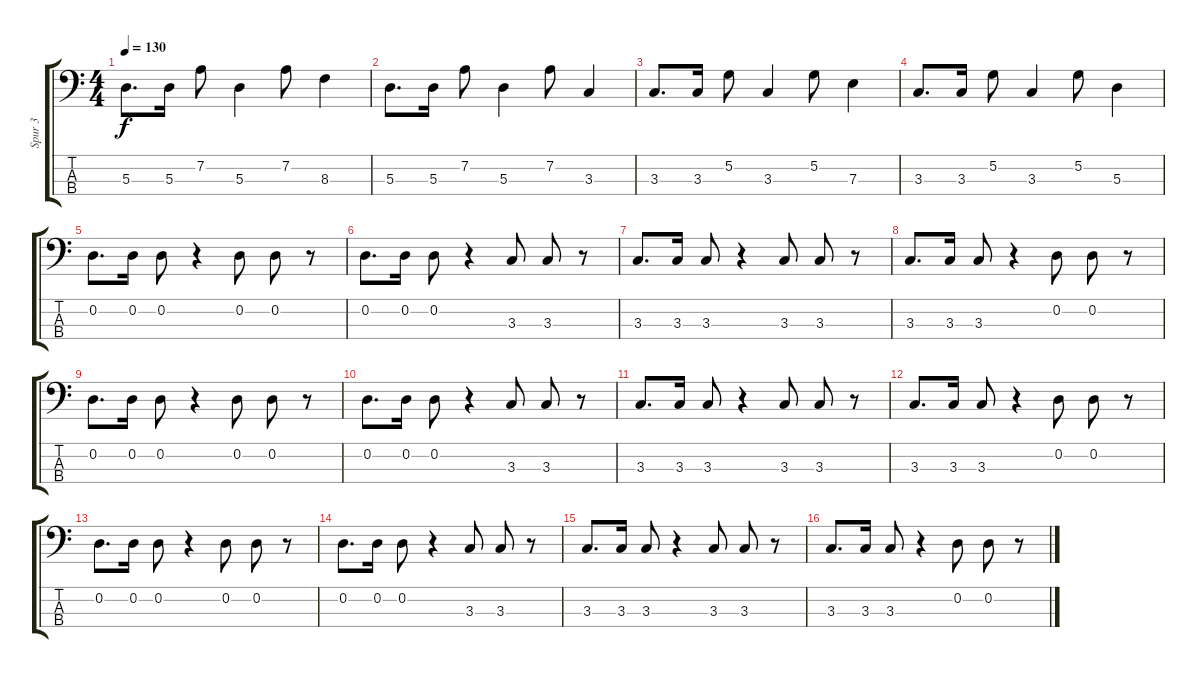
\track ("Spur 3" "Spur 3") {instrument electricbassfinger}
\staff {score tabs}
\tuning (G2 D2 A1 E1) {hide}
\ts (4 4)
\tempo 130
\clef f4
\ks c
5.3.8{d dy f} 5.3.16 7.2.8 5.3.4 7.2.8 8.3.4 |
5.3.8{d} 5.3.16 7.2.8 5.3.4 7.2.8 3.3.4 |
3.3.8{d} 3.3.16 5.2.8 3.3.4 5.2.8 7.3.4 |
3.3.8{d} 3.3.16 5.2.8 3.3.4 5.2.8 5.3.4 |
0.2.8{d} 0.2.16 0.2.8 r.4 0.2.8 0.2.8 r.8 |
0.2.8{d} 0.2.16 0.2.8 r.4 3.3.8 3.3.8 r.8 |
3.3.8{d} 3.3.16 3.3.8 r.4 3.3.8 3.3.8 r.8 |
3.3.8{d} 3.3.16 3.3.8 r.4 0.2.8 0.2.8 r.8 |
0.2.8{d} 0.2.16 0.2.8 r.4 0.2.8 0.2.8 r.8 |
0.2.8{d} 0.2.16 0.2.8 r.4 3.3.8 3.3.8 r.8 |
3.3.8{d} 3.3.16 3.3.8 r.4 3.3.8 3.3.8 r.8 |
3.3.8{d} 3.3.16 3.3.8 r.4 0.2.8 0.2.8 r.8 |
0.2.8{d} 0.2.16 0.2.8 r.4 0.2.8 0.2.8 r.8 |
0.2.8{d} 0.2.16 0.2.8 r.4 3.3.8 3.3.8 r.8 |
3.3.8{d} 3.3.16 3.3.8 r.4 3.3.8 3.3.8 r.8 |
3.3.8{d} 3.3.16 3.3.8 r.4 0.2.8 0.2.8 r.8
